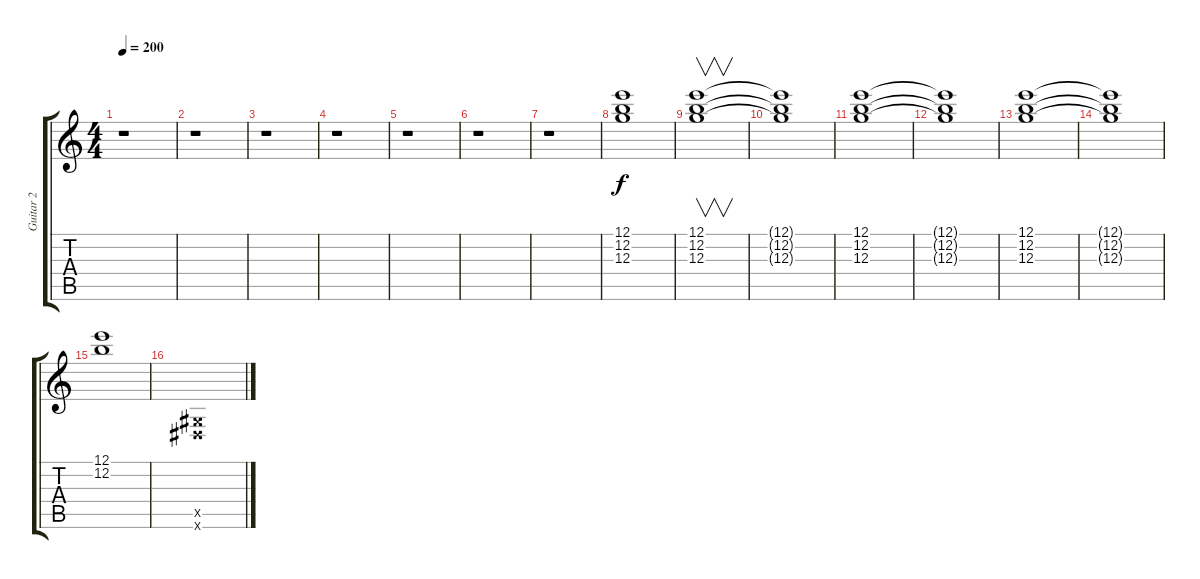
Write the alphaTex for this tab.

\track ("Guitar 2" "Guitar 2") {instrument distortionguitar}
\staff {score tabs}
\tuning (E4 B3 G3 D3 A2 E2) {hide}
\ts (4 4)
\tempo 200
\clef g2
\ks c
r.1{dy f instrument distortionguitar} |
r.1 |
r.1 |
r.1 |
r.1 |
r.1 |
r.1 |
(12.1 12.2 12.3).1 |
(12.1 12.2 12.3).1{v} |
(12.1{t} 12.2{t} 12.3{t}).1 |
(12.1 12.2 12.3).1 |
(12.1{t} 12.2{t} 12.3{t}).1 |
(12.1 12.2 12.3).1 |
(12.1{t} 12.2{t} 12.3{t}).1 |
(12.1 12.2).1 |
(-1.5{x} -1.6{x}).1
